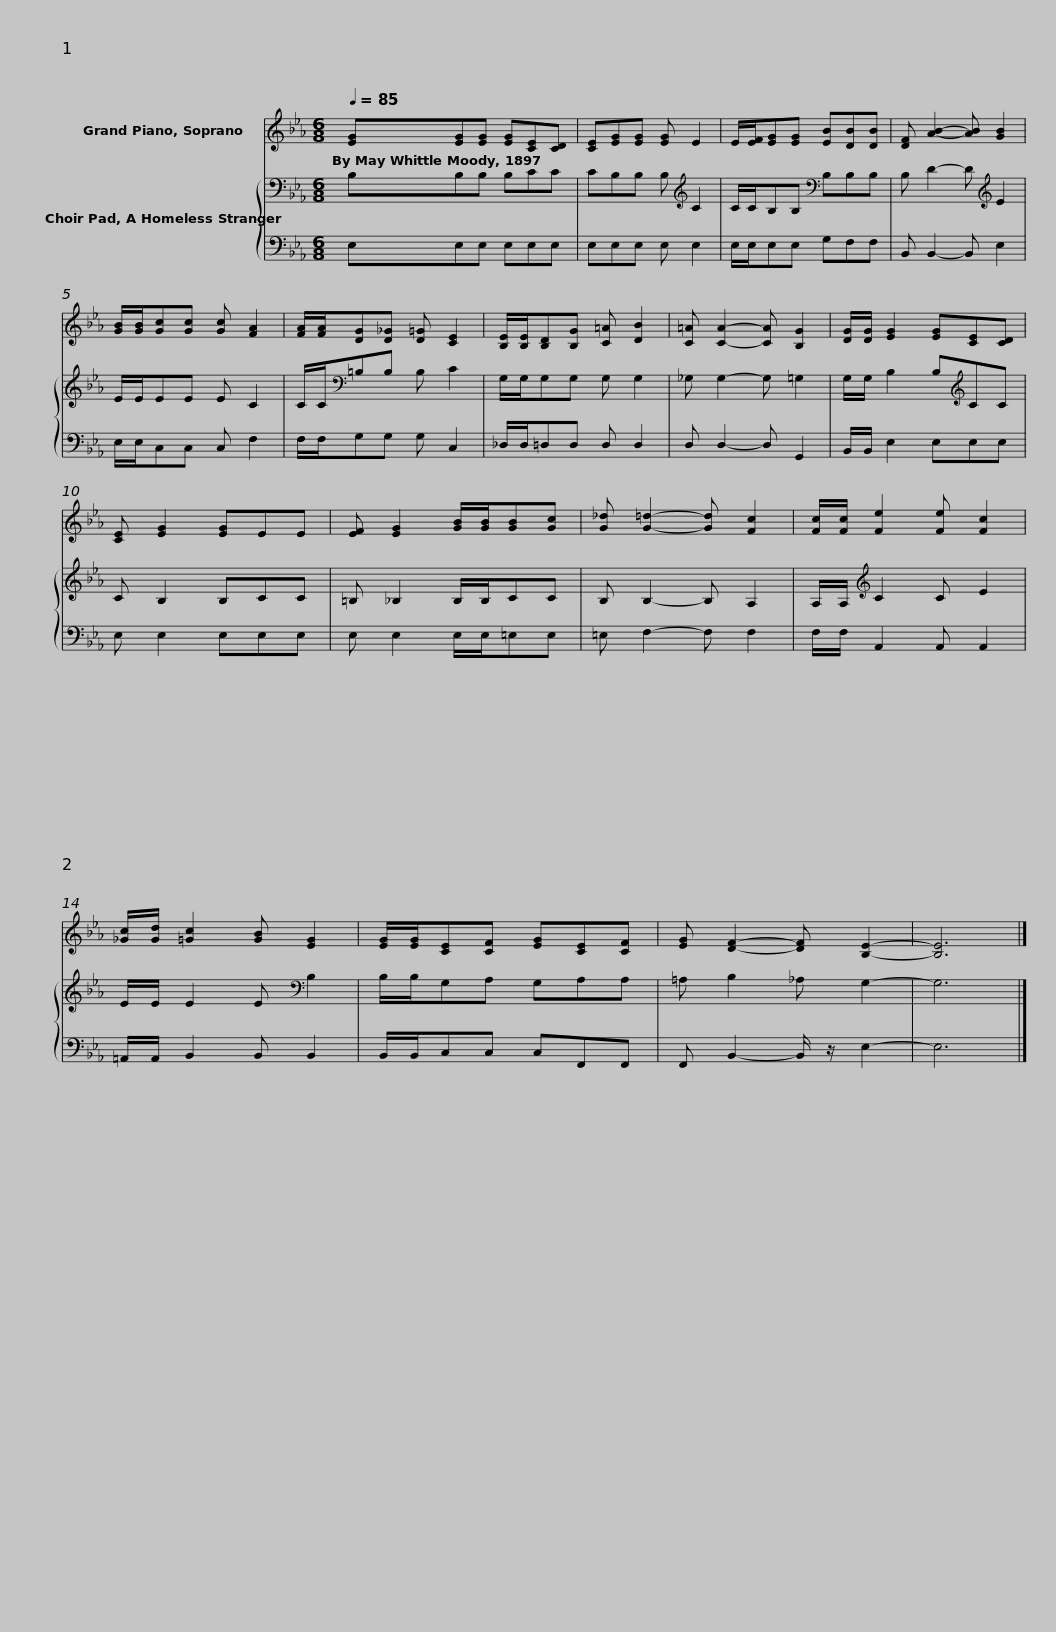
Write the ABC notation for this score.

X:1
%%score 1 { 2 | 3 }
L:1/8
Q:1/4=85
M:6/8
I:linebreak $
K:Eb
V:1 treble
V:2 bass
V:3 bass
V:1
 [EG][EG][EG] [EG][CE][CD] | [CE][EG][EG] [EG] E2 | E/[EF]/[EG][EG] [EB][DB][DB] |$ [DF] [AB]2- [AB] [GB]2 | [GB]/[GB]/[Gc][Gc] [Gc] [FA]2 | %5
 [FA]/[FA]/[DG][D_G] [D=G] [CE]2 | [B,E]/[B,E]/[B,D][B,G] [C=A] [DB]2 | [C=A] [CA]2- [CA] [B,G]2 |$ [DG]/[DG]/ [EG]2 [EG][CE][CD] | [CE] [EG]2 [EG]EE | %10
 [EF] [EG]2 [GB]/[GB]/[GB][Gc] | [G_d] [G=d]2- [Gd] [Fc]2 | [Fc]/[Fc]/ [Fe]2 [Fe] [Fc]2 |$ [_Gc]/[Gd]/ [=Gc]2 [GB] [EG]2 | [EG]/[EG]/[CE][CF] [EG][CE][CF] | %15
 [EG] [DF]2- [DF] [B,E]2- | [B,E]6 |] %17
V:2
 B,B,B, B,CC | CB,B, B,[K:treble] C2 | C/C/B,B,[K:bass] B,B,B, |$ B, D2- D[K:treble] E2 | E/E/EE E C2 | %5
 C/C/[K:bass]=B,B, B, C2 | G,/G,/G,G, G, G,2 | _G, G,2- G, =G,2 |$ G,/G,/ B,2 B,[K:treble]CC | C B,2 B,CC | %10
 =B, _B,2 B,/B,/CC | B, B,2- B, A,2 | A,/A,/[K:treble] C2 C E2 |$ E/E/ E2 E[K:bass] B,2 | B,/B,/G,A, G,A,A, | %15
 =A, B,2 _A, G,2- | G,6 |] %17
V:3
 E,E,E, E,E,E, | E,E,E, E, E,2 | E,/E,/E,E, G,F,F, |$ B,, B,,2- B,, E,2 | E,/E,/C,C, C, F,2 | %5
 F,/F,/G,G, G, C,2 | _D,/D,/=D,D, D, D,2 | D, D,2- D, G,,2 |$ B,,/B,,/ E,2 E,E,E, | E, E,2 E,E,E, | %10
 E, E,2 E,/E,/=E,E, | =E, F,2- F, F,2 | F,/F,/ A,,2 A,, A,,2 |$ =A,,/A,,/ B,,2 B,, B,,2 | B,,/B,,/C,C, C,F,,F,, | %15
 F,, B,,2- B,,/ z/ E,2- | E,6 |] %17
